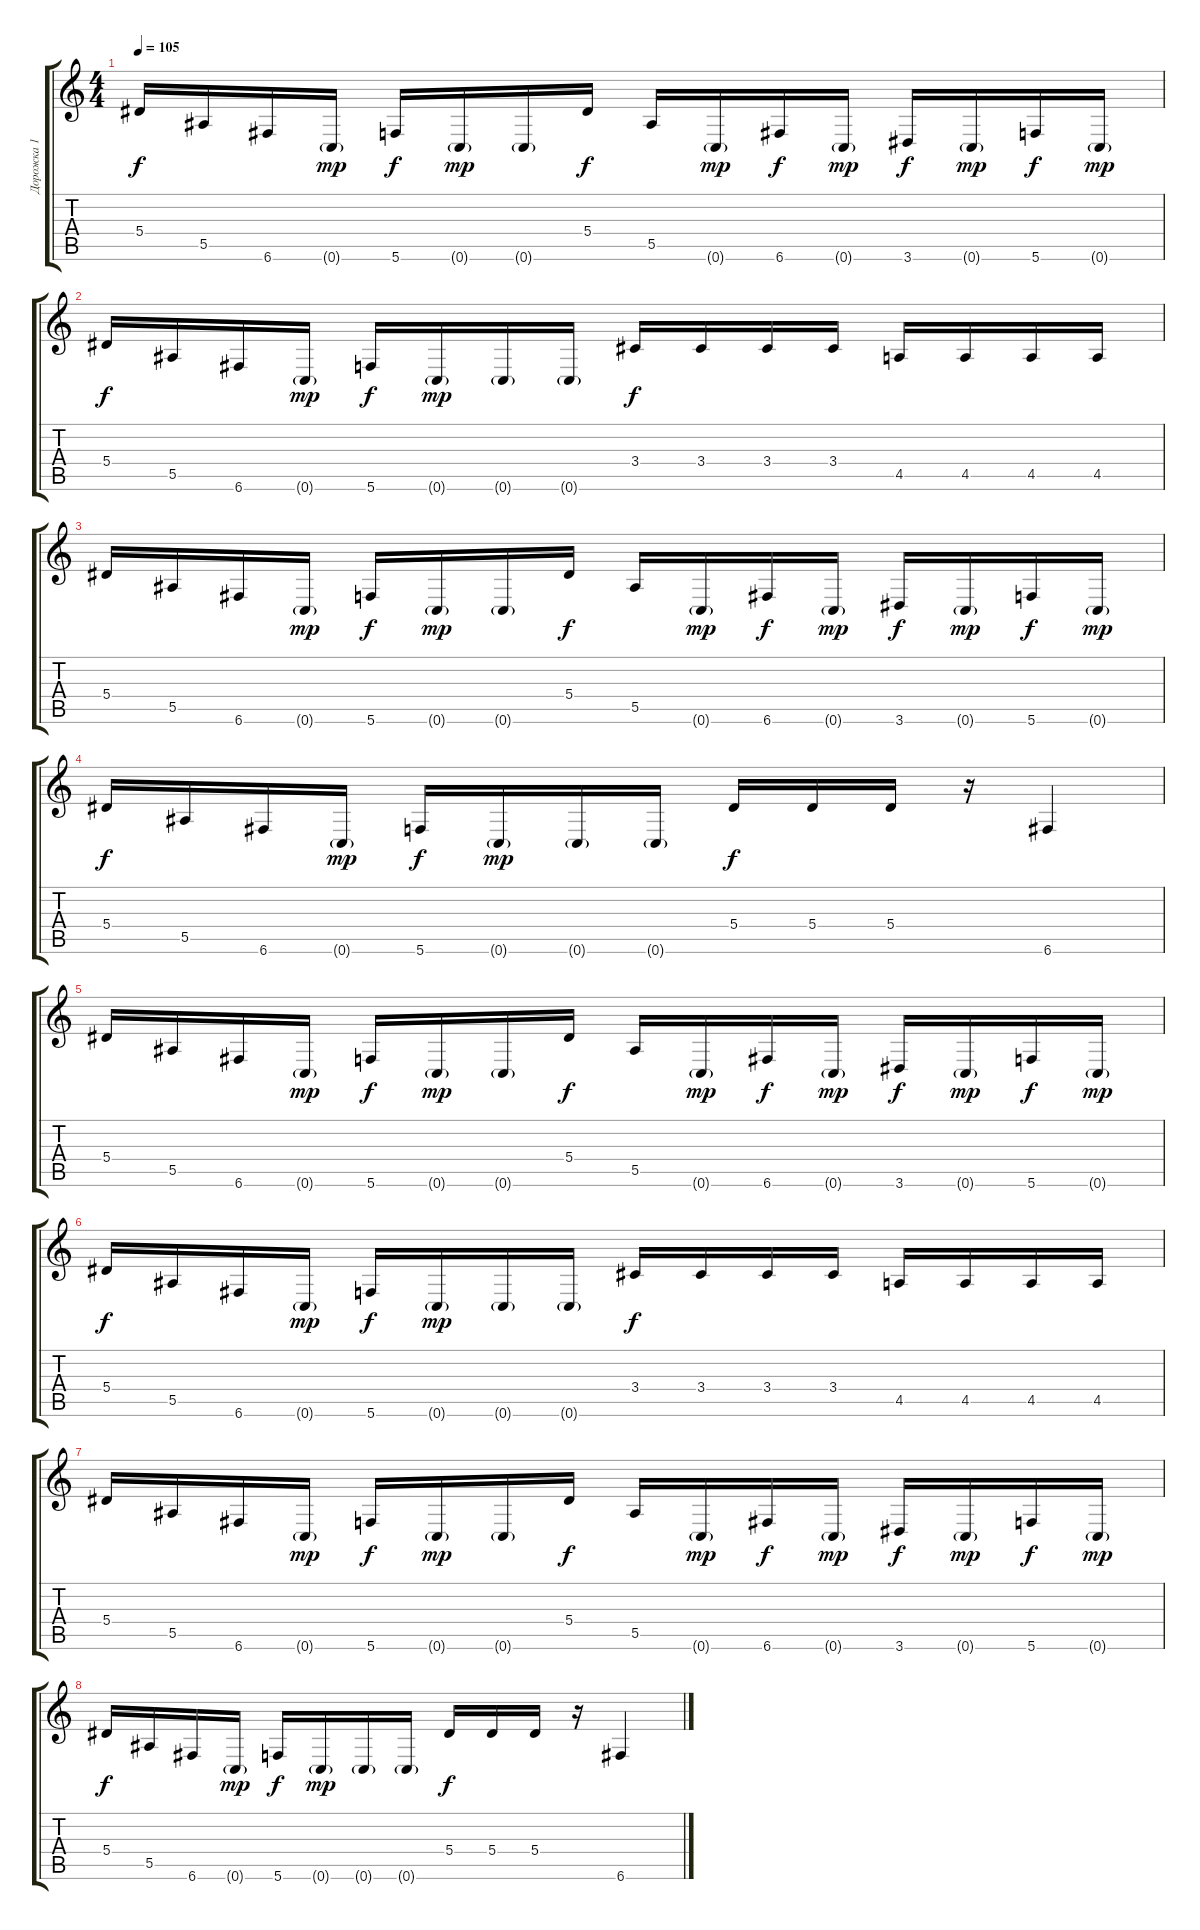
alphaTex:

\track ("Дорожка 1" "Дорожка 1") {instrument overdrivenguitar}
\staff {score tabs}
\tuning (C4 G3 Eb3 Bb2 F2 C2) {hide}
\ts (4 4)
\tempo 105
\clef g2
\ks c
5.4.16{dy f} 5.5.16 6.6.16 0.6{g}.16{dy mp} 5.6.16{dy f} 0.6{g}.16{dy mp} 0.6{g}.16 5.4.16{dy f} 5.5.16 0.6{g}.16{dy mp} 6.6.16{dy f} 0.6{g}.16{dy mp} 3.6.16{dy f} 0.6{g}.16{dy mp} 5.6.16{dy f} 0.6{g}.16{dy mp} |
5.4.16{dy f} 5.5.16 6.6.16 0.6{g}.16{dy mp} 5.6.16{dy f} 0.6{g}.16{dy mp} 0.6{g}.16 0.6{g}.16 3.4.16{dy f} 3.4.16 3.4.16 3.4.16 4.5.16 4.5.16 4.5.16 4.5.16 |
5.4.16 5.5.16 6.6.16 0.6{g}.16{dy mp} 5.6.16{dy f} 0.6{g}.16{dy mp} 0.6{g}.16 5.4.16{dy f} 5.5.16 0.6{g}.16{dy mp} 6.6.16{dy f} 0.6{g}.16{dy mp} 3.6.16{dy f} 0.6{g}.16{dy mp} 5.6.16{dy f} 0.6{g}.16{dy mp} |
5.4.16{dy f} 5.5.16 6.6.16 0.6{g}.16{dy mp} 5.6.16{dy f} 0.6{g}.16{dy mp} 0.6{g}.16 0.6{g}.16 5.4.16{dy f} 5.4.16 5.4.16 r.16 6.6.4 |
5.4.16 5.5.16 6.6.16 0.6{g}.16{dy mp} 5.6.16{dy f} 0.6{g}.16{dy mp} 0.6{g}.16 5.4.16{dy f} 5.5.16 0.6{g}.16{dy mp} 6.6.16{dy f} 0.6{g}.16{dy mp} 3.6.16{dy f} 0.6{g}.16{dy mp} 5.6.16{dy f} 0.6{g}.16{dy mp} |
5.4.16{dy f} 5.5.16 6.6.16 0.6{g}.16{dy mp} 5.6.16{dy f} 0.6{g}.16{dy mp} 0.6{g}.16 0.6{g}.16 3.4.16{dy f} 3.4.16 3.4.16 3.4.16 4.5.16 4.5.16 4.5.16 4.5.16 |
5.4.16 5.5.16 6.6.16 0.6{g}.16{dy mp} 5.6.16{dy f} 0.6{g}.16{dy mp} 0.6{g}.16 5.4.16{dy f} 5.5.16 0.6{g}.16{dy mp} 6.6.16{dy f} 0.6{g}.16{dy mp} 3.6.16{dy f} 0.6{g}.16{dy mp} 5.6.16{dy f} 0.6{g}.16{dy mp} |
5.4.16{dy f} 5.5.16 6.6.16 0.6{g}.16{dy mp} 5.6.16{dy f} 0.6{g}.16{dy mp} 0.6{g}.16 0.6{g}.16 5.4.16{dy f} 5.4.16 5.4.16 r.16 6.6.4
